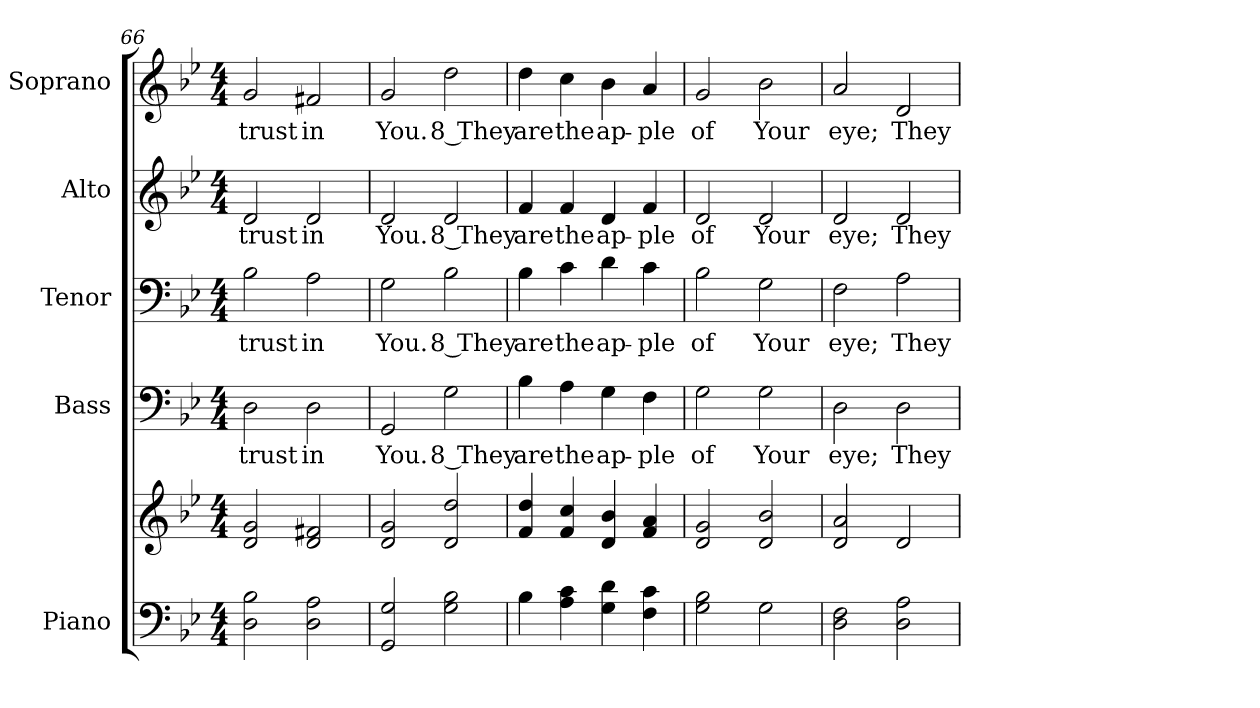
**kern	**kern	**kern	**text	**kern	**text	**kern	**text	**kern	**text
*part5	*part5	*part4	*part4	*part3	*part3	*part2	*part2	*part1	*part1
*staff6	*staff5	*staff4	*staff4	*staff3	*staff3	*staff2	*staff2	*staff1	*staff1
*I"Piano	*	*I"Bass	*	*I"Tenor	*	*I"Alto	*	*I"Soprano	*
*I'Pno.	*	*I'B.	*	*I'T.	*	*I'A.	*	*I'S.	*
!!LO:PB:g=z
*clefF4	*clefG2	*clefF4	*	*clefF4	*	*clefG2	*	*clefG2	*
*k[b-e-]	*k[b-e-]	*k[b-e-]	*	*k[b-e-]	*	*k[b-e-]	*	*k[b-e-]	*
*g:	*g:	*g:	*	*g:	*	*g:	*	*g:	*
*M4/4	*M4/4	*M4/4	*	*M4/4	*	*M4/4	*	*M4/4	*
=66	=66	=66	=66	=66	=66	=66	=66	=66	=66
!	!	!	!LO:LY:b:color=#000000	!	!	!	!	!	!
!	!	!	!	!	!LO:LY:b:color=#000000	!	!	!	!
!	!	!	!	!	!	!	!LO:LY:b:color=#000000	!	!
!	!	!	!	!	!	!	!	!	!LO:LY:b:color=#000000
2Di\ 2B-i	2di/ 2gi	2Di\	trust	2B-i\	trust	2di/	trust	2gi/	trust
!	!	!	!LO:LY:b:color=#000000	!	!	!	!	!	!
!	!	!	!	!	!LO:LY:b:color=#000000	!	!	!	!
!	!	!	!	!	!	!	!LO:LY:b:color=#000000	!	!
!	!	!	!	!	!	!	!	!	!LO:LY:b:color=#000000
2Di\ 2Ai	2di/ 2f#Xi	2Di\	in	2Ai\	in	2di/	in	2f#Xi/	in
=67	=67	=67	=67	=67	=67	=67	=67	=67	=67
!	!	!	!LO:LY:b:color=#000000	!	!	!	!	!	!
!	!	!	!	!	!LO:LY:b:color=#000000	!	!	!	!
!	!	!	!	!	!	!	!LO:LY:b:color=#000000	!	!
!	!	!	!	!	!	!	!	!	!LO:LY:b:color=#000000
2GGi/ 2Gi	2di/ 2gi	2GGi/	You.	2Gi\	You.	2di/	You.	2gi/	You.
!	!	!	!LO:LY:b:color=#000000	!	!	!	!	!	!
!	!	!	!	!	!LO:LY:b:color=#000000	!	!	!	!
!	!	!	!	!	!	!	!LO:LY:b:color=#000000	!	!
!	!	!	!	!	!	!	!	!	!LO:LY:b:color=#000000
2Gi\ 2B-i	2di/ 2ddi	2Gi\	8 They	2B-i\	8 They	2di/	8 They	2ddi\	8 They
=68	=68	=68	=68	=68	=68	=68	=68	=68	=68
!	!	!	!LO:LY:b:color=#000000	!	!	!	!	!	!
!	!	!	!	!	!LO:LY:b:color=#000000	!	!	!	!
!	!	!	!	!	!	!	!LO:LY:b:color=#000000	!	!
!	!	!	!	!	!	!	!	!	!LO:LY:b:color=#000000
4B-i\	4fi/ 4ddi	4B-i\	are	4B-i\	are	4fi/	are	4ddi\	are
!	!	!	!LO:LY:b:color=#000000	!	!	!	!	!	!
!	!	!	!	!	!LO:LY:b:color=#000000	!	!	!	!
!	!	!	!	!	!	!	!LO:LY:b:color=#000000	!	!
!	!	!	!	!	!	!	!	!	!LO:LY:b:color=#000000
4Ai\ 4ci	4fi/ 4cci	4Ai\	the	4ci\	the	4fi/	the	4cci\	the
!	!	!	!LO:LY:b:color=#000000	!	!	!	!	!	!
!	!	!	!	!	!LO:LY:b:color=#000000	!	!	!	!
!	!	!	!	!	!	!	!LO:LY:b:color=#000000	!	!
!	!	!	!	!	!	!	!	!	!LO:LY:b:color=#000000
4Gi\ 4di	4di/ 4b-i	4Gi\	ap-	4di\	ap-	4di/	ap-	4b-i\	ap-
!	!	!	!LO:LY:b:color=#000000	!	!	!	!	!	!
!	!	!	!	!	!LO:LY:b:color=#000000	!	!	!	!
!	!	!	!	!	!	!	!LO:LY:b:color=#000000	!	!
!	!	!	!	!	!	!	!	!	!LO:LY:b:color=#000000
4Fi\ 4ci	4fi/ 4ai	4Fi\	-ple	4ci\	-ple	4fi/	-ple	4ai/	-ple
!!LO:PB:g=z
=69	=69	=69	=69	=69	=69	=69	=69	=69	=69
!	!	!	!LO:LY:b:color=#000000	!	!	!	!	!	!
!	!	!	!	!	!LO:LY:b:color=#000000	!	!	!	!
!	!	!	!	!	!	!	!LO:LY:b:color=#000000	!	!
!	!	!	!	!	!	!	!	!	!LO:LY:b:color=#000000
2Gi\ 2B-i	2di/ 2gi	2Gi\	of	2B-i\	of	2di/	of	2gi/	of
!	!	!	!LO:LY:b:color=#000000	!	!	!	!	!	!
!	!	!	!	!	!LO:LY:b:color=#000000	!	!	!	!
!	!	!	!	!	!	!	!LO:LY:b:color=#000000	!	!
!	!	!	!	!	!	!	!	!	!LO:LY:b:color=#000000
2Gi\	2di/ 2b-i	2Gi\	Your	2Gi\	Your	2di/	Your	2b-i\	Your
=70	=70	=70	=70	=70	=70	=70	=70	=70	=70
!	!	!	!LO:LY:b:color=#000000	!	!	!	!	!	!
!	!	!	!	!	!LO:LY:b:color=#000000	!	!	!	!
!	!	!	!	!	!	!	!LO:LY:b:color=#000000	!	!
!	!	!	!	!	!	!	!	!	!LO:LY:b:color=#000000
2Di\ 2Fi	2di/ 2ai	2Di\	eye;	2Fi\	eye;	2di/	eye;	2ai/	eye;
!	!	!	!LO:LY:b:color=#000000	!	!	!	!	!	!
!	!	!	!	!	!LO:LY:b:color=#000000	!	!	!	!
!	!	!	!	!	!	!	!LO:LY:b:color=#000000	!	!
!	!	!	!	!	!	!	!	!	!LO:LY:b:color=#000000
2Di\ 2Ai	2di/	2Di\	They	2Ai\	They	2di/	They	2di/	They
=	=	=	=	=	=	=	=	=	=
*-	*-	*-	*-	*-	*-	*-	*-	*-	*-
